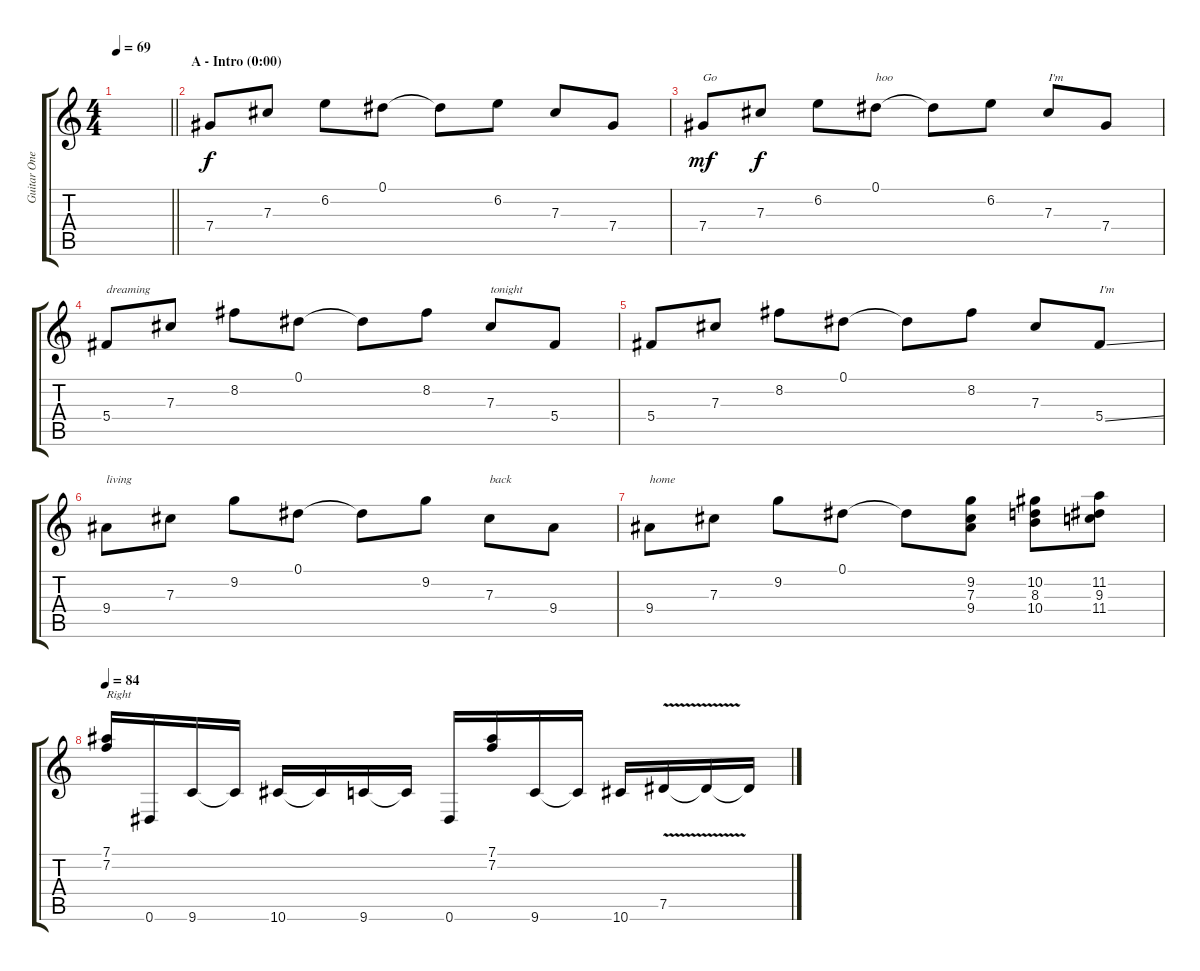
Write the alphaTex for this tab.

\track ("Guitar One" "Guitar One") {instrument distortionguitar}
\staff {score tabs}
\tuning (Eb4 Bb3 Gb3 Db3 Ab2 Eb2) {hide}
\ts (4 4)
\tempo 69
\clef g2
\barLineRight lightlight
\ks c
|
\section ("" "A - Intro (0:00)")
7.4.8 7.3.8{dy f} 6.2.8 0.1.8 0.1{t}.8 6.2.8 7.3.8 7.4.8 |
7.4.8{txt "Go" dy mf} 7.3.8{dy f} 6.2.8 0.1.8{txt "hoo"} 0.1{t}.8 6.2.8 7.3.8{txt "I'm"} 7.4.8 |
5.4.8{txt "dreaming"} 7.3.8 8.2.8 0.1.8 0.1{t}.8 8.2.8 7.3.8{txt "tonight"} 5.4.8 |
5.4.8 7.3.8 8.2.8 0.1.8 0.1{t}.8 8.2.8 7.3.8 5.4{ss}.8{txt "I'm"} |
9.4.8{txt "living"} 7.3.8 9.2.8 0.1.8 0.1{t}.8 9.2.8 7.3.8{txt "back"} 9.4.8 |
9.4.8{txt "home"} 7.3.8 9.2.8 0.1.8 0.1{t}.8 (9.2 7.3 9.4).8 (10.2 8.3 10.4).8 (11.2 9.3 11.4).8 |
\tempo 84
(7.1 7.2).16{txt "Right"} 0.6.16 9.6.16 9.6{t}.16 10.6.16 10.6{t}.16 9.6.16 9.6{t}.16 0.6.16 (7.1 7.2).16 9.6.16 9.6{t}.16 10.6.16 7.5{v}.16 7.5{t}.16 7.5{t}.16
